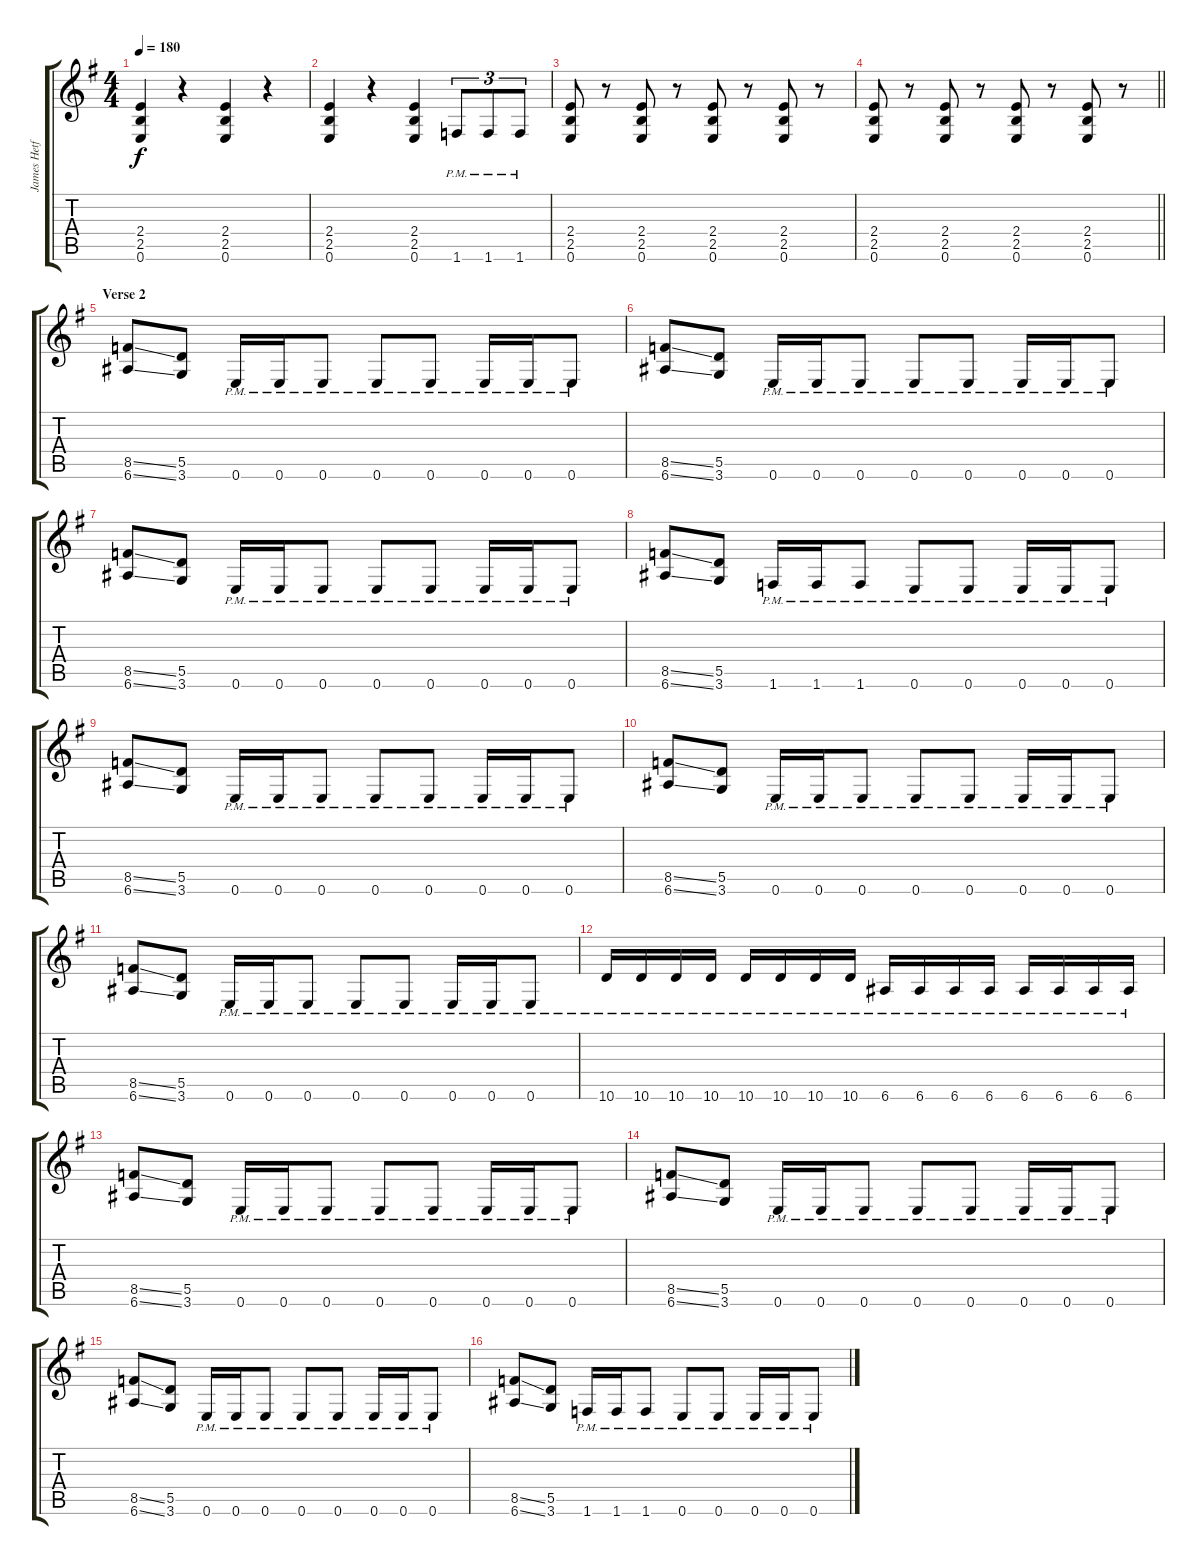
\track ("James Hetfield" "James Hetf") {solo instrument distortionguitar}
\staff {score tabs}
\tuning (E4 B3 G3 D3 A2 E2) {hide}
\ts (4 4)
\tempo 180
\clef g2
\ks eminor
(2.4 2.5 0.6).4{dy f} r.4 (2.4 2.5 0.6).4 r.4 |
(2.4 2.5 0.6).4 r.4 (2.4 2.5 0.6).4 1.6{pm}.8{tu (3 2)} 1.6{pm}.8{tu (3 2)} 1.6{pm}.8{tu (3 2)} |
(2.4 2.5 0.6).8 r.8 (2.4 2.5 0.6).8 r.8 (2.4 2.5 0.6).8 r.8 (2.4 2.5 0.6).8 r.8 |
\barLineRight lightlight
(2.4 2.5 0.6).8 r.8 (2.4 2.5 0.6).8 r.8 (2.4 2.5 0.6).8 r.8 (2.4 2.5 0.6).8 r.8 |
\section ("" "Verse 2")
(8.5{ss} 6.6{ss}).8 (5.5 3.6).8 0.6{pm}.16 0.6{pm}.16 0.6{pm}.8 0.6{pm}.8 0.6{pm}.8 0.6{pm}.16 0.6{pm}.16 0.6{pm}.8 |
(8.5{ss} 6.6{ss}).8 (5.5 3.6).8 0.6{pm}.16 0.6{pm}.16 0.6{pm}.8 0.6{pm}.8 0.6{pm}.8 0.6{pm}.16 0.6{pm}.16 0.6{pm}.8 |
(8.5{ss} 6.6{ss}).8 (5.5 3.6).8 0.6{pm}.16 0.6{pm}.16 0.6{pm}.8 0.6{pm}.8 0.6{pm}.8 0.6{pm}.16 0.6{pm}.16 0.6{pm}.8 |
(8.5{ss} 6.6{ss}).8 (5.5 3.6).8 1.6{pm}.16 1.6{pm}.16 1.6{pm}.8 0.6{pm}.8 0.6{pm}.8 0.6{pm}.16 0.6{pm}.16 0.6{pm}.8 |
(8.5{ss} 6.6{ss}).8 (5.5 3.6).8 0.6{pm}.16 0.6{pm}.16 0.6{pm}.8 0.6{pm}.8 0.6{pm}.8 0.6{pm}.16 0.6{pm}.16 0.6{pm}.8 |
(8.5{ss} 6.6{ss}).8 (5.5 3.6).8 0.6{pm}.16 0.6{pm}.16 0.6{pm}.8 0.6{pm}.8 0.6{pm}.8 0.6{pm}.16 0.6{pm}.16 0.6{pm}.8 |
(8.5{ss} 6.6{ss}).8 (5.5 3.6).8 0.6{pm}.16 0.6{pm}.16 0.6{pm}.8 0.6{pm}.8 0.6{pm}.8 0.6{pm}.16 0.6{pm}.16 0.6{pm}.8 |
10.6{pm}.16 10.6{pm}.16 10.6{pm}.16 10.6{pm}.16 10.6{pm}.16 10.6{pm}.16 10.6{pm}.16 10.6{pm}.16 6.6{pm}.16 6.6{pm}.16 6.6{pm}.16 6.6{pm}.16 6.6{pm}.16 6.6{pm}.16 6.6{pm}.16 6.6{pm}.16 |
(8.5{ss} 6.6{ss}).8 (5.5 3.6).8 0.6{pm}.16 0.6{pm}.16 0.6{pm}.8 0.6{pm}.8 0.6{pm}.8 0.6{pm}.16 0.6{pm}.16 0.6{pm}.8 |
(8.5{ss} 6.6{ss}).8 (5.5 3.6).8 0.6{pm}.16 0.6{pm}.16 0.6{pm}.8 0.6{pm}.8 0.6{pm}.8 0.6{pm}.16 0.6{pm}.16 0.6{pm}.8 |
(8.5{ss} 6.6{ss}).8 (5.5 3.6).8 0.6{pm}.16 0.6{pm}.16 0.6{pm}.8 0.6{pm}.8 0.6{pm}.8 0.6{pm}.16 0.6{pm}.16 0.6{pm}.8 |
(8.5{ss} 6.6{ss}).8 (5.5 3.6).8 1.6{pm}.16 1.6{pm}.16 1.6{pm}.8 0.6{pm}.8 0.6{pm}.8 0.6{pm}.16 0.6{pm}.16 0.6{pm}.8
